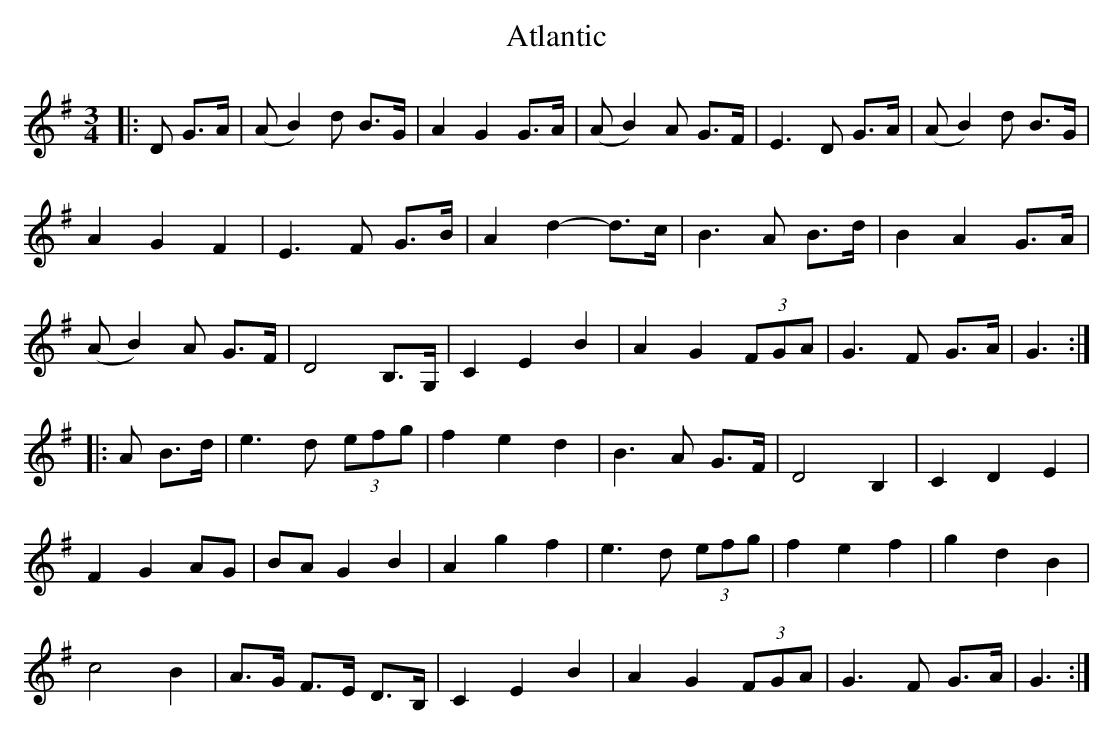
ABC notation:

X:1
T: Atlantic
M: 3/4
L: 1/8
K: Gmaj
|:D G>A|(A B2) d B>G|A2 G2 G>A|(A B2) A G>F|E3 D G>A|(A B2) d B>G|
A2 G2 F2|E3 F G>B|A2 d2- d>c|B3 A B>d|B2 A2 G>A|
(A B2) A G>F|D4 B,>G,|C2 E2 B2|A2 G2 (3FGA|G3 F G>A|G3:|
|:A B>d|e3 d (3efg|f2 e2 d2|B3 A G>F|D4 B,2|C2 D2 E2|
F2 G2 AG|BA G2 B2|A2 g2 f2|e3 d (3efg|f2 e2 f2|g2 d2 B2|
c4 B2|A>G F>E D>B,|C2 E2 B2|A2 G2 (3FGA|G3 F G>A|G3:|
